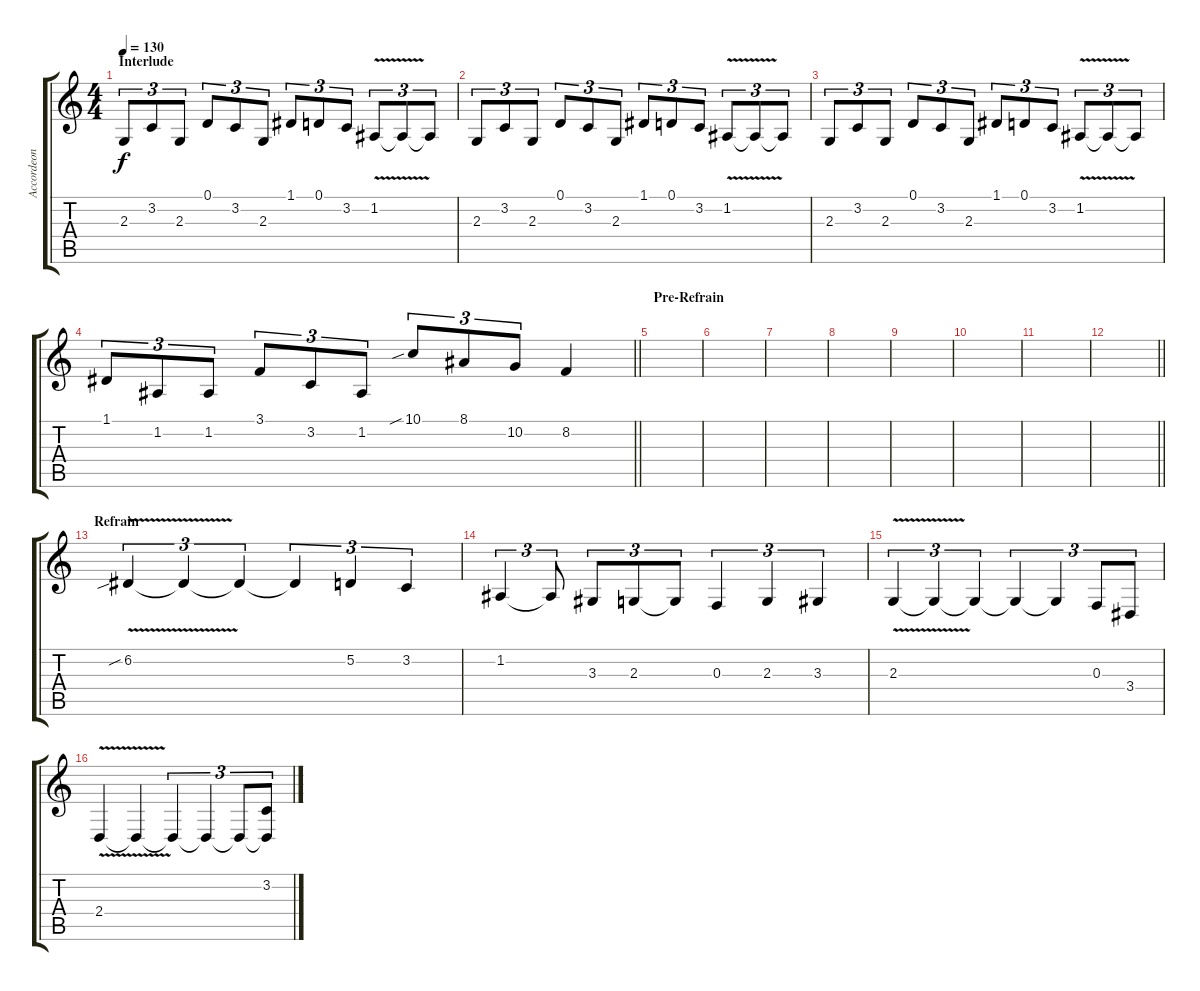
\track ("Accordeon" "Accordeon") {instrument accordion}
\staff {score tabs}
\tuning (D4 A3 F3 C3 G2 C2) {hide}
\ts (4 4)
\section ("" "Interlude")
\tempo 130
\clef g2
\ks c
2.3.8{tu (3 2) dy f} 3.2.8{tu (3 2)} 2.3.8{tu (3 2)} 0.1.8{tu (3 2)} 3.2.8{tu (3 2)} 2.3.8{tu (3 2)} 1.1.8{tu (3 2)} 0.1.8{tu (3 2)} 3.2.8{tu (3 2)} 1.2{v}.8{tu (3 2)} 1.2{t}.8{tu (3 2)} 1.2{t}.8{tu (3 2)} |
2.3.8{tu (3 2)} 3.2.8{tu (3 2)} 2.3.8{tu (3 2)} 0.1.8{tu (3 2)} 3.2.8{tu (3 2)} 2.3.8{tu (3 2)} 1.1.8{tu (3 2)} 0.1.8{tu (3 2)} 3.2.8{tu (3 2)} 1.2{v}.8{tu (3 2)} 1.2{t}.8{tu (3 2)} 1.2{t}.8{tu (3 2)} |
2.3.8{tu (3 2)} 3.2.8{tu (3 2)} 2.3.8{tu (3 2)} 0.1.8{tu (3 2)} 3.2.8{tu (3 2)} 2.3.8{tu (3 2)} 1.1.8{tu (3 2)} 0.1.8{tu (3 2)} 3.2.8{tu (3 2)} 1.2{v}.8{tu (3 2)} 1.2{t}.8{tu (3 2)} 1.2{t}.8{tu (3 2)} |
\barLineRight lightlight
1.1.8{tu (3 2)} 1.2.8{tu (3 2)} 1.2.8{tu (3 2)} 3.1.8{tu (3 2)} 3.2.8{tu (3 2)} 1.2.8{tu (3 2)} 10.1{sib}.8{tu (3 2)} 8.1.8{tu (3 2)} 10.2.8{tu (3 2)} 8.2.4 |
\section ("" "Pre-Refrain")
|
|
|
|
|
|
|
\barLineRight lightlight
|
\section ("" "Refrain")
6.2{v sib}.4{tu (3 2)} 6.2{t}.4{tu (3 2)} 6.2{t}.4{tu (3 2)} 6.2{t}.4{tu (3 2)} 5.2.4{tu (3 2)} 3.2.4{tu (3 2)} |
1.2.4{tu (3 2)} 1.2{t}.8{tu (3 2)} 3.3.8{tu (3 2)} 2.3.8{tu (3 2)} 2.3{t}.8{tu (3 2)} 0.3.4{tu (3 2)} 2.3.4{tu (3 2)} 3.3.4{tu (3 2)} |
2.3{v}.4{tu (3 2)} 2.3{t}.4{tu (3 2)} 2.3{t}.4{tu (3 2)} 2.3{t}.4{tu (3 2)} 2.3{t}.4{tu (3 2)} 0.3.8{tu (3 2)} 3.4.8{tu (3 2)} |
2.4{v}.4 2.4{t}.4 2.4{t}.4{tu (3 2)} 2.4{t}.4{tu (3 2)} 2.4{t}.8{tu (3 2)} (3.2{sl} 2.4{t}).8{tu (3 2)}
